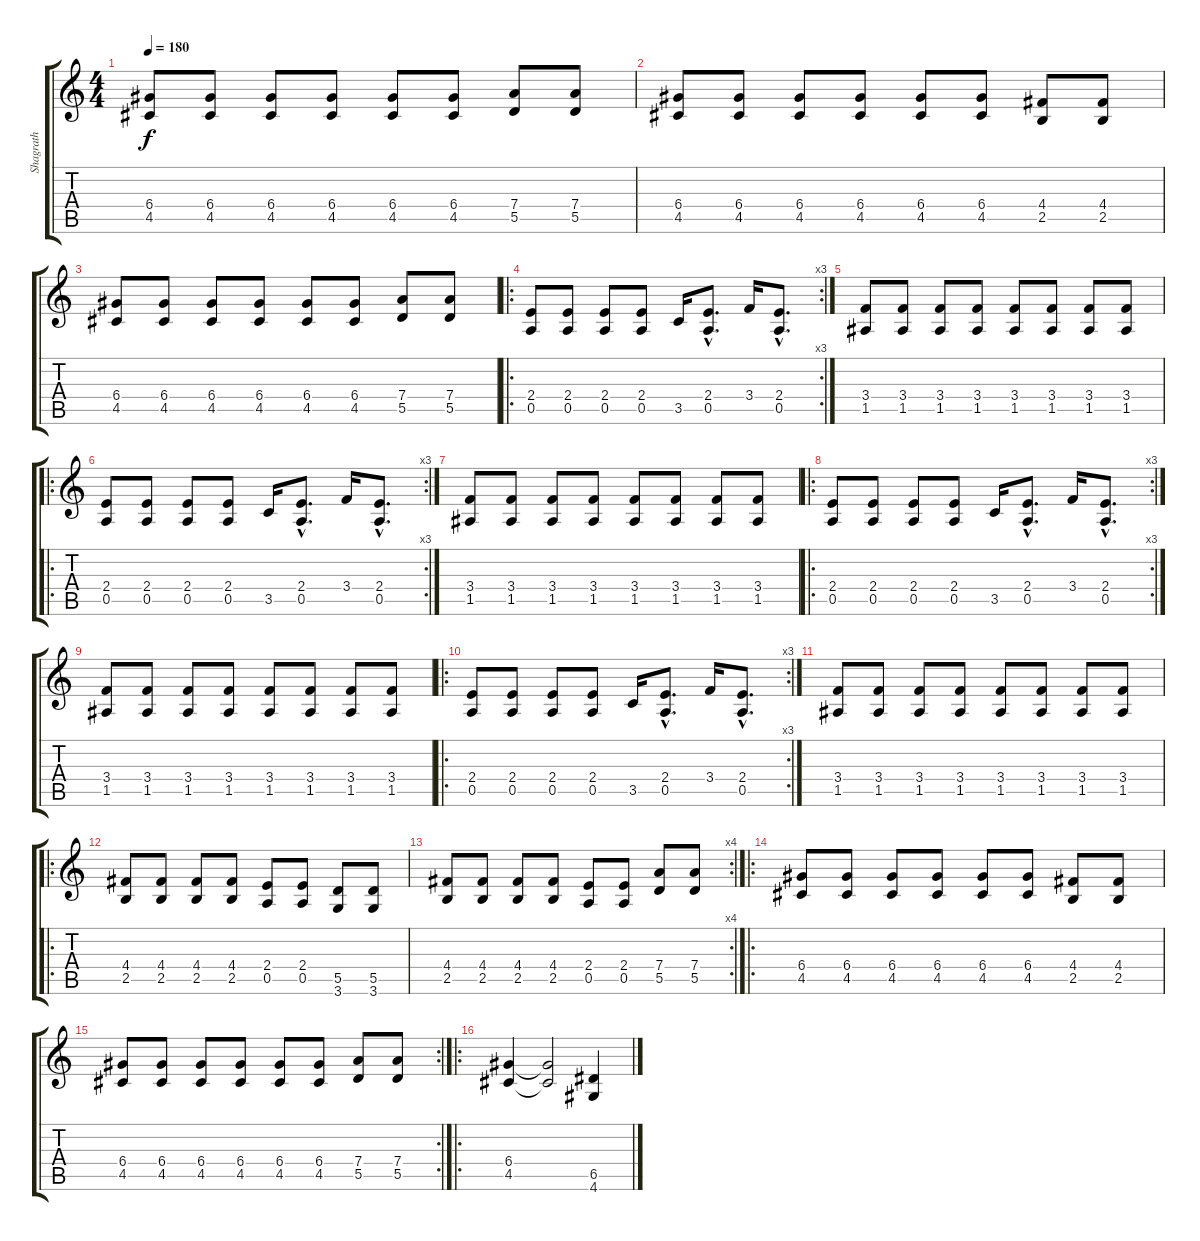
\track ("Shagrath" "Shagrath") {instrument overdrivenguitar}
\staff {score tabs}
\tuning (E4 B3 G3 D3 A2 E2) {hide}
\ts (4 4)
\tempo 180
\clef g2
\ks c
(6.4 4.5).8{dy f} (6.4 4.5).8 (6.4 4.5).8 (6.4 4.5).8 (6.4 4.5).8 (6.4 4.5).8 (7.4 5.5).8 (7.4 5.5).8 |
(6.4 4.5).8 (6.4 4.5).8 (6.4 4.5).8 (6.4 4.5).8 (6.4 4.5).8 (6.4 4.5).8 (4.4 2.5).8 (4.4 2.5).8 |
(6.4 4.5).8 (6.4 4.5).8 (6.4 4.5).8 (6.4 4.5).8 (6.4 4.5).8 (6.4 4.5).8 (7.4 5.5).8 (7.4 5.5).8 |
\ro
\rc 3
(2.4 0.5).8 (2.4 0.5).8 (2.4 0.5).8 (2.4 0.5).8 3.5.16 (2.4{hac} 0.5{hac}).8{d} 3.4.16 (2.4{hac} 0.5{hac}).8{d} |
(3.4 1.5).8 (3.4 1.5).8 (3.4 1.5).8 (3.4 1.5).8 (3.4 1.5).8 (3.4 1.5).8 (3.4 1.5).8 (3.4 1.5).8 |
\ro
\rc 3
(2.4 0.5).8 (2.4 0.5).8 (2.4 0.5).8 (2.4 0.5).8 3.5.16 (2.4{hac} 0.5{hac}).8{d} 3.4.16 (2.4{hac} 0.5{hac}).8{d} |
(3.4 1.5).8 (3.4 1.5).8 (3.4 1.5).8 (3.4 1.5).8 (3.4 1.5).8 (3.4 1.5).8 (3.4 1.5).8 (3.4 1.5).8 |
\ro
\rc 3
(2.4 0.5).8 (2.4 0.5).8 (2.4 0.5).8 (2.4 0.5).8 3.5.16 (2.4{hac} 0.5{hac}).8{d} 3.4.16 (2.4{hac} 0.5{hac}).8{d} |
(3.4 1.5).8 (3.4 1.5).8 (3.4 1.5).8 (3.4 1.5).8 (3.4 1.5).8 (3.4 1.5).8 (3.4 1.5).8 (3.4 1.5).8 |
\ro
\rc 3
(2.4 0.5).8 (2.4 0.5).8 (2.4 0.5).8 (2.4 0.5).8 3.5.16 (2.4{hac} 0.5{hac}).8{d} 3.4.16 (2.4{hac} 0.5{hac}).8{d} |
(3.4 1.5).8 (3.4 1.5).8 (3.4 1.5).8 (3.4 1.5).8 (3.4 1.5).8 (3.4 1.5).8 (3.4 1.5).8 (3.4 1.5).8 |
\ro
(4.4 2.5).8 (4.4 2.5).8 (4.4 2.5).8 (4.4 2.5).8 (2.4 0.5).8 (2.4 0.5).8 (5.5 3.6).8 (5.5 3.6).8 |
\rc 4
(4.4 2.5).8 (4.4 2.5).8 (4.4 2.5).8 (4.4 2.5).8 (2.4 0.5).8 (2.4 0.5).8 (7.4 5.5).8 (7.4 5.5).8 |
\ro
(6.4 4.5).8 (6.4 4.5).8 (6.4 4.5).8 (6.4 4.5).8 (6.4 4.5).8 (6.4 4.5).8 (4.4 2.5).8 (4.4 2.5).8 |
\rc 2
(6.4 4.5).8 (6.4 4.5).8 (6.4 4.5).8 (6.4 4.5).8 (6.4 4.5).8 (6.4 4.5).8 (7.4 5.5).8 (7.4 5.5).8 |
\ro
(6.4 4.5).4 (6.4{t} 4.5{t}).2 (6.5 4.6).4
